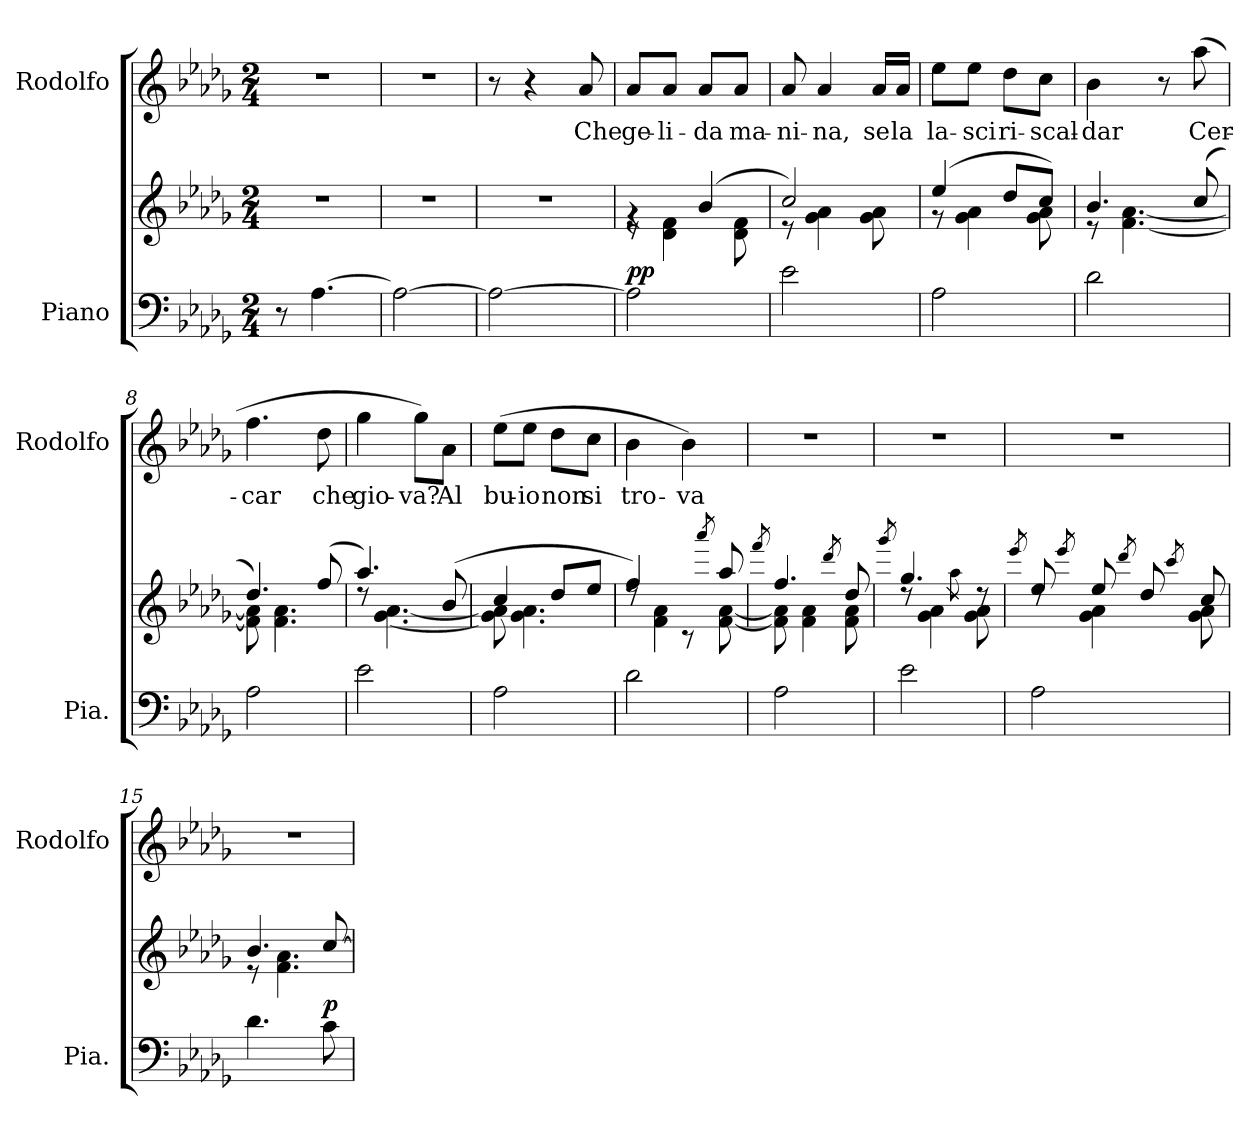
**kern	**kern	**dynam	**kern	**text
*part2	*part2	*part2	*part1	*part1
*staff3	*staff2	*staff2/3	*staff1	*staff1
*I"Piano	*	*	*I"Rodolfo	*
*I'Pia.	*	*	*I'Rodolfo	*
*clefF4	*clefG2	*	*clefG2	*
*k[b-e-a-d-g-]	*k[b-e-a-d-g-]	*	*k[b-e-a-d-g-]	*
*M2/4	*M2/4	*	*M2/4	*
=1	=1	=1	=1	=1
8r	2r	.	2r	.
[4.A-\	.	.	.	.
=2	=2	=2	=2	=2
2A-\_	2r	.	2r	.
=3	=3	=3	=3	=3
2A-\_	2r	.	8r	.
.	.	.	4r	.
.	.	.	8a-/	Che
=4	=4	=4	=4	=4
*	*^	*	*	*
!	!	!	!LO:DY:a=2	!	!
2A-\]	4rg	8r	pp	8a-/L	ge-
.	.	4d-\ 4f\	.	8a-/J	-li-
.	(4b-/	.	.	8a-/L	-da
.	.	8d-\ 8f\	.	8a-/J	ma-
=5	=5	=5	=5	=5	=5
2e-\	2cc/)	8r	.	8a-/	-ni-
.	.	4g-\ 4a-\	.	4a-/	-na,
.	.	8g-\ 8a-\	.	16a-/LL	se
.	.	.	.	16a-/JJ	la
=6	=6	=6	=6	=6	=6
2A-\	(4ee-/	8r	.	8ee-\L	la-
.	.	4g-\ 4a-\	.	8ee-\J	-sci
.	8dd-/L	.	.	8dd-\L	ri-
.	8cc/J)	8g-\ 8a-\	.	8cc\J	-scal-
=7	=7	=7	=7	=7	=7
2d-\	4.b-/	8r	.	4b-\	-dar
.	.	[4.f\ [4.a-\	.	.	.
.	.	.	.	8r	.
.	(8cc/	.	.	(8aa-\	Cer-
!!LO:LB:g=z
=8	=8	=8	=8	=8	=8
2A-\	4.dd-/)	8f\] 8a-\]	.	4.ff\	-car
.	.	4.f\ 4.a-\	.	.	.
.	(8ff/	.	.	8dd-\	che
=9	=9	=9	=9	=9	=9
2e-\	4.aa-/)	8rdd	.	4gg-\	gio-
.	.	[4.g-\ [4.a-\	.	.	.
.	.	.	.	8gg-\L)	-va?
.	(8b-/	.	.	8a-\J	Al
=10	=10	=10	=10	=10	=10
2A-\	4cc/	8g-\] 8a-\]	.	(8ee-\L	bu-
.	.	4.g-\ 4.a-\	.	8ee-\J	-io
.	8dd-/L	.	.	8dd-\L	non
.	8ee-/J	.	.	8cc\J	si
=11	=11	=11	=11	=11	=11
2d-\	4ff/)	8rdd	.	4b-\	tro-
.	.	4f\ 4a-\	.	.	.
.	8rc	.	.	4b-\)	-va
.	8qaaa-/	.	.	.	.
.	8aa-/	[8f\ [8a-\	.	.	.
=12	=12	=12	=12	=12	=12
.	8qfff/	.	.	.	.
2A-\	4.ff/	8f\] 8a-\]	.	2r	.
.	.	4f\ 4a-\	.	.	.
.	8qddd-/	.	.	.	.
.	8dd-/	8f\ 8a-\	.	.	.
!!LO:LB:g=z
=13	=13	=13	=13	=13	=13
.	8qggg-/	.	.	.	.
2e-\	4.gg-/	8rdd	.	2r	.
.	.	4g-\ 4a-\	.	.	.
.	.	8qaa-\	.	.	.
.	8rdd	8g-\ 8a-\	.	.	.
=14	=14	=14	=14	=14	=14
.	8qeee-/	.	.	.	.
2A-\	8ee-/	8rdd	.	2r	.
.	8qeee-/	.	.	.	.
.	8ee-/	4g-\ 4a-\	.	.	.
.	8qddd-/	.	.	.	.
.	8dd-/	.	.	.	.
.	8qccc/	.	.	.	.
.	8cc/	8g-\ 8a-\	.	.	.
=15	=15	=15	=15	=15	=15
4.d-\	4.b-/	8r	.	2r	.
.	.	4.f\ 4.a-\	.	.	.
!	!	!	!LO:DY:a=2	!	!
8c\	[8cc/	.	p	.	.
*	*v	*v	*	*	*
=	=	=	=	=
*-	*-	*-	*-	*-
